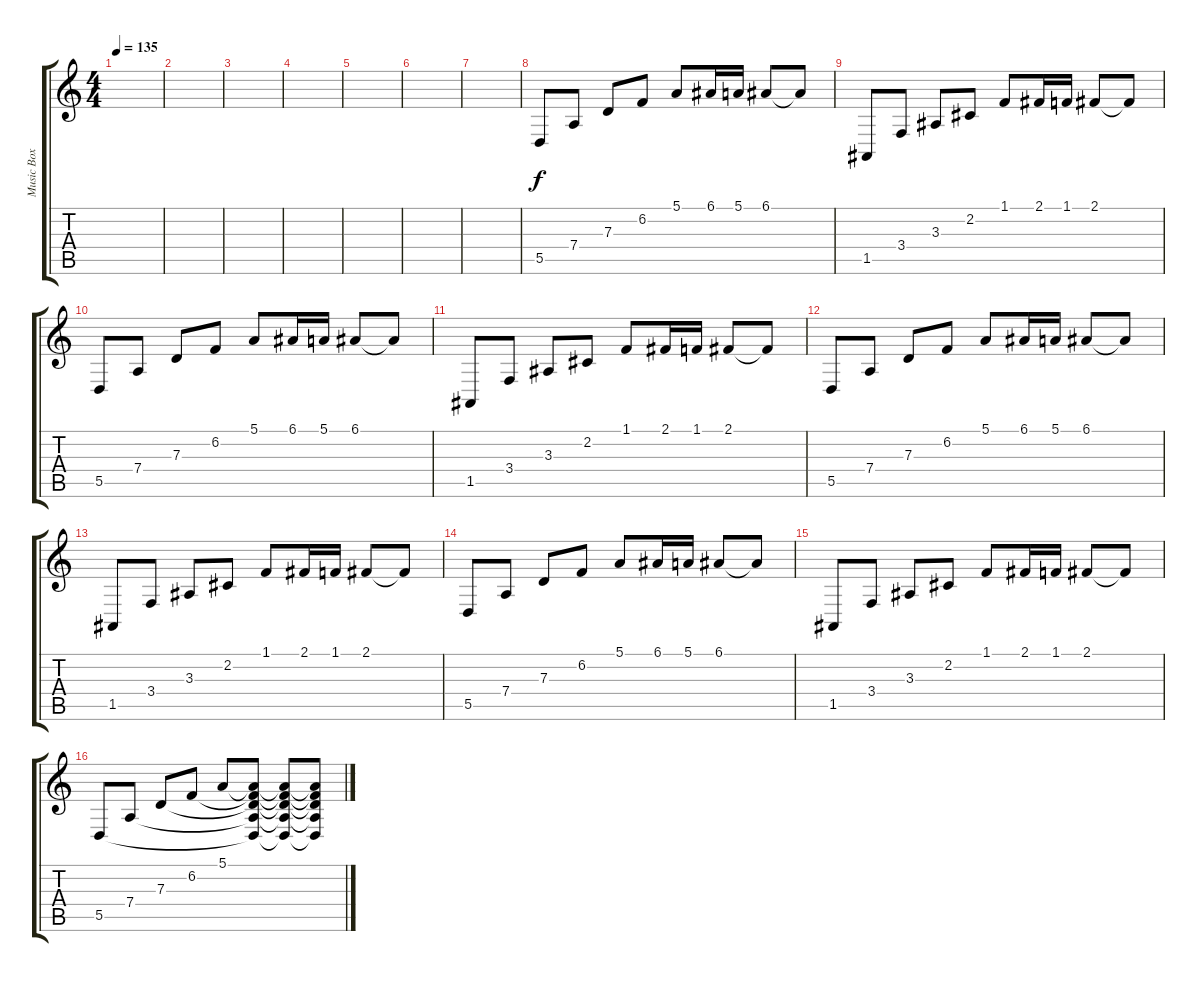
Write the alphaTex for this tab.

\track ("Music Box" "Music Box") {instrument musicbox}
\staff {score tabs}
\tuning (E4 B3 G3 D3 A2 E2) {hide}
\ts (4 4)
\tempo 135
\clef g2
\ks c
|
|
|
|
|
|
|
5.5.8 7.4.8 7.3.8 6.2.8 5.1.8 6.1.16 5.1.16 6.1.8 6.1{t}.8 |
1.5.8 3.4.8 3.3.8 2.2.8 1.1.8 2.1.16 1.1.16 2.1.8 2.1{t}.8 |
5.5.8 7.4.8 7.3.8 6.2.8 5.1.8 6.1.16 5.1.16 6.1.8 6.1{t}.8 |
1.5.8 3.4.8 3.3.8 2.2.8 1.1.8 2.1.16 1.1.16 2.1.8 2.1{t}.8 |
5.5.8 7.4.8 7.3.8 6.2.8 5.1.8 6.1.16 5.1.16 6.1.8 6.1{t}.8 |
1.5.8 3.4.8 3.3.8 2.2.8 1.1.8 2.1.16 1.1.16 2.1.8 2.1{t}.8 |
5.5.8 7.4.8 7.3.8 6.2.8 5.1.8 6.1.16 5.1.16 6.1.8 6.1{t}.8 |
1.5.8 3.4.8 3.3.8 2.2.8 1.1.8 2.1.16 1.1.16 2.1.8 2.1{t}.8 |
5.5.8 7.4.8 7.3.8 6.2.8 5.1.8 (5.1{t} 6.2{t} 7.3{t} 7.4{t} 5.5{t}).8 (5.1{t} 6.2{t} 7.3{t} 7.4{t} 5.5{t}).8 (5.1{t} 6.2{t} 7.3{t} 7.4{t} 5.5{t}).8
